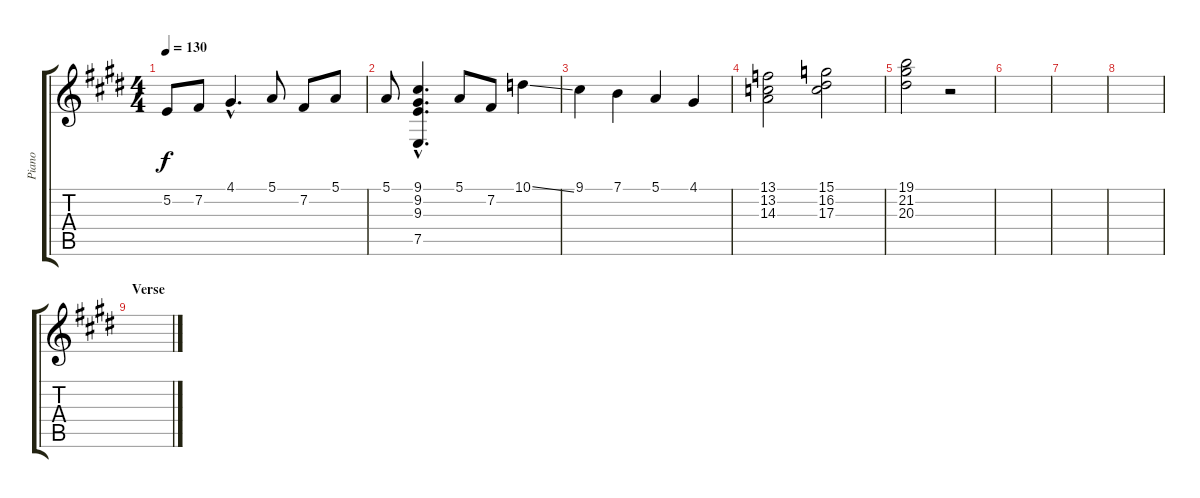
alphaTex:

\track ("Piano" "Piano") {instrument acousticgrandpiano}
\staff {score tabs}
\tuning (E4 B3 G3 D3 A2 E2) {hide}
\ts (4 4)
\tempo 130
\clef g2
\ks e
5.2.8{dy f} 7.2.8 4.1{hac}.4{d} 5.1.8 7.2.8 5.1.8 |
5.1.8 (9.1{hac} 9.2{hac} 9.3{hac} 7.5{hac}).4{d} 5.1.8 7.2.8 10.1{ss}.4 |
9.1.4 7.1.4 5.1.4 4.1.4 |
(13.1 13.2 14.3).2 (15.1 16.2 17.3).2 |
(19.1 21.2 20.3).2 r.2 |
|
|
|
\section ("" "Verse")
